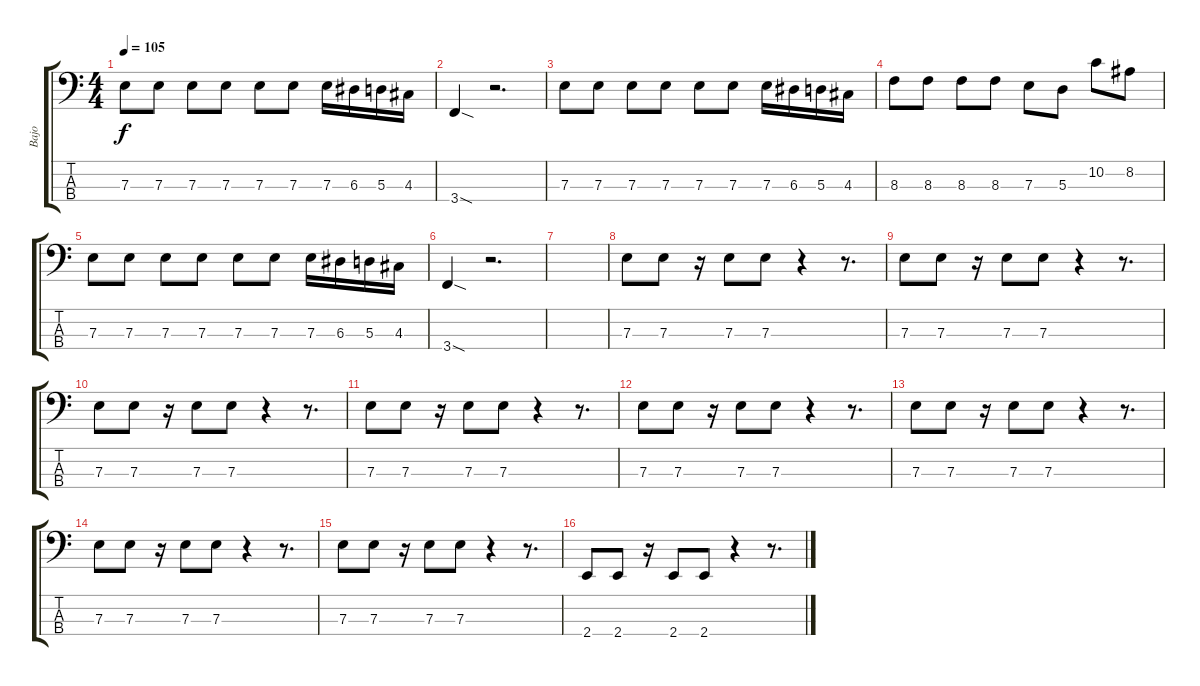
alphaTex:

\track ("Bajo" "Bajo") {instrument electricbasspick}
\staff {score tabs}
\tuning (G2 D2 A1 D1) {hide}
\ts (4 4)
\tempo 105
\clef f4
\ks c
7.3.8{dy f} 7.3.8 7.3.8 7.3.8 7.3.8 7.3.8 7.3.16 6.3.16 5.3.16 4.3.16 |
3.4{sod}.4 r.2{d} |
7.3.8 7.3.8 7.3.8 7.3.8 7.3.8 7.3.8 7.3.16 6.3.16 5.3.16 4.3.16 |
8.3.8 8.3.8 8.3.8 8.3.8 7.3.8 5.3.8 10.2.8 8.2.8 |
7.3.8 7.3.8 7.3.8 7.3.8 7.3.8 7.3.8 7.3.16 6.3.16 5.3.16 4.3.16 |
3.4{sod}.4 r.2{d} |
|
7.3.8 7.3.8 r.16 7.3.8 7.3.8 r.4 r.8{d} |
7.3.8 7.3.8 r.16 7.3.8 7.3.8 r.4 r.8{d} |
7.3.8 7.3.8 r.16 7.3.8 7.3.8 r.4 r.8{d} |
7.3.8 7.3.8 r.16 7.3.8 7.3.8 r.4 r.8{d} |
7.3.8 7.3.8 r.16 7.3.8 7.3.8 r.4 r.8{d} |
7.3.8 7.3.8 r.16 7.3.8 7.3.8 r.4 r.8{d} |
7.3.8 7.3.8 r.16 7.3.8 7.3.8 r.4 r.8{d} |
7.3.8 7.3.8 r.16 7.3.8 7.3.8 r.4 r.8{d} |
2.4.8 2.4.8 r.16 2.4.8 2.4.8 r.4 r.8{d}
